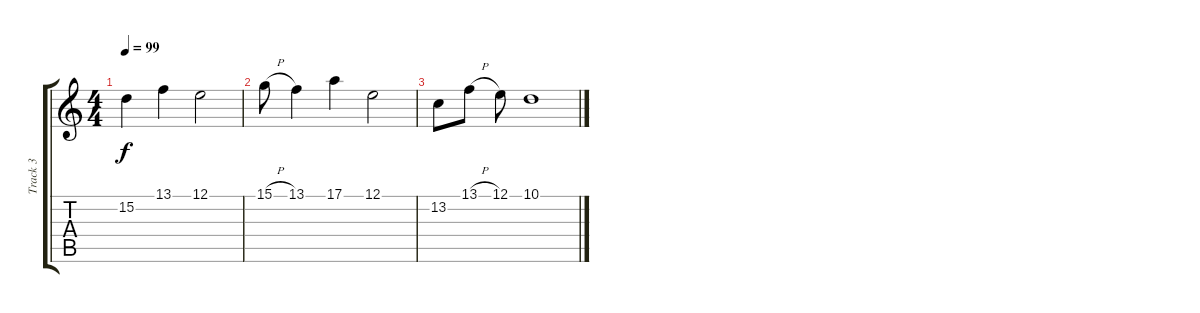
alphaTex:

\track ("Track 3" "Track 3") {instrument trumpet}
\staff {score tabs}
\tuning (E4 B3 G3 D3 A2 E2) {hide}
\ts (4 4)
\tempo 99
\clef g2
\ks c
15.2.4{dy f} 13.1.4 12.1.2 |
15.1{h}.8 13.1.4 17.1.4 12.1.2 |
13.2.8 13.1{h}.8 12.1.8 10.1.1
